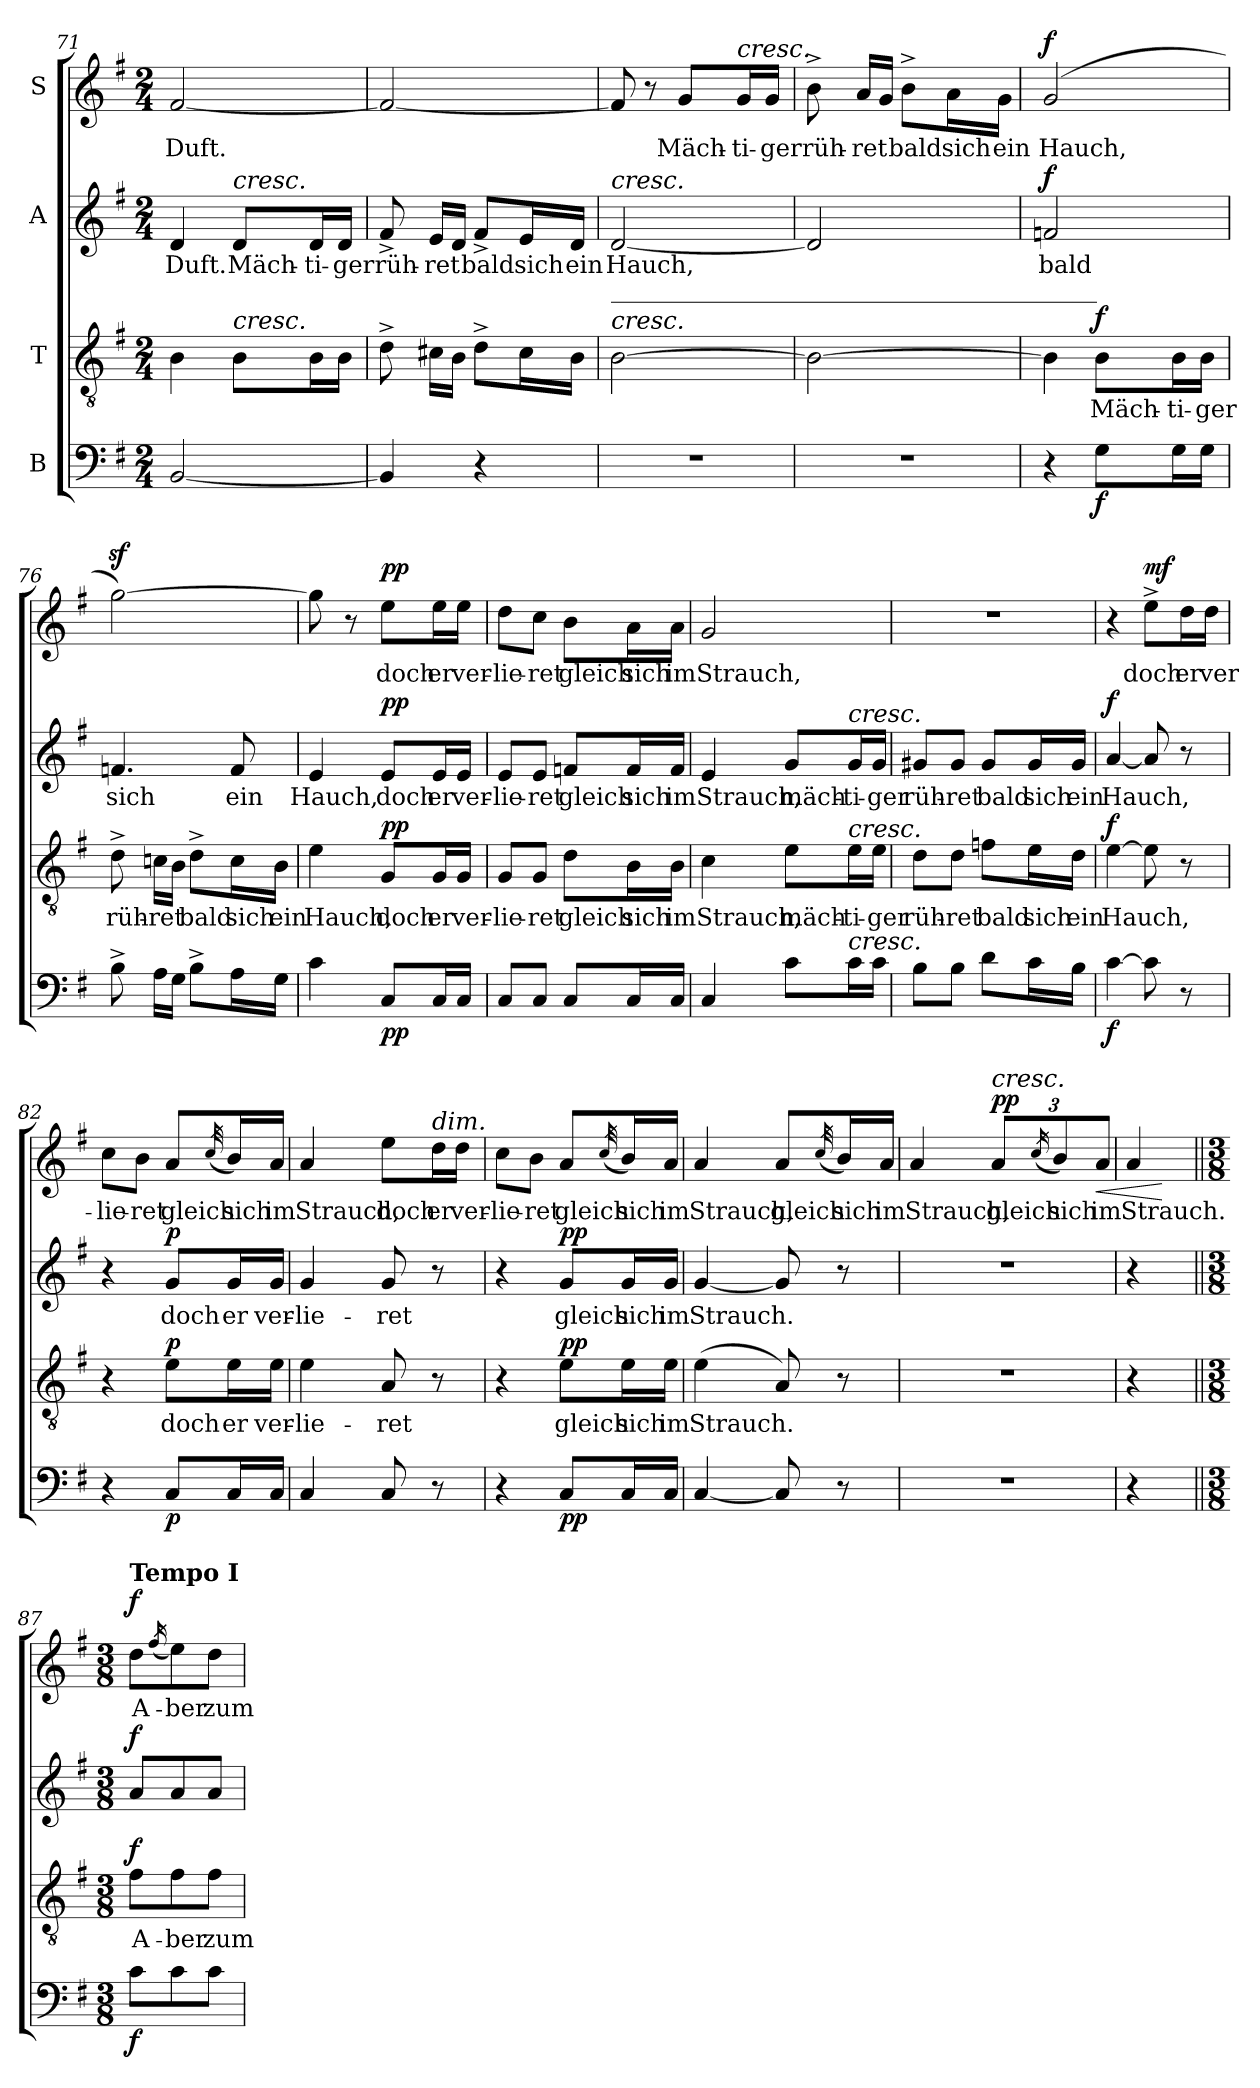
**kern	**dynam	**kern	**text	**dynam	**kern	**text	**dynam	**kern	**text	**dynam
*part4	*part4	*part3	*part3	*part3	*part2	*part2	*part2	*part1	*part1	*part1
*staff4	*staff4	*staff3	*staff3	*staff3	*staff2	*staff2	*staff2	*staff1	*staff1	*staff1
*I"B	*	*I"T	*	*	*I"A	*	*	*I"S	*	*
*clefF4	*	*clefGv2	*	*	*clefG2	*	*	*clefG2	*	*
*k[f#]	*	*k[f#]	*	*	*k[f#]	*	*	*k[f#]	*	*
*M2/4	*	*M2/4	*	*	*M2/4	*	*	*M2/4	*	*
=71	=71	=71	=71	=71	=71	=71	=71	=71	=71	=71
!	!	!	!	!	!	!LO:LY:b	!	!	!LO:LY:b	!
[2BB/	.	4B\	.	.	4d/	Duft.	.	[2f#/	Duft.	.
!	!	!	!	!	!LO:TX:a:i:t=cresc.	!	!	!	!	!
!	!	!LO:TX:a:i:t=cresc.	!	!	!	!	!	!	!	!
!	!	!	!	!	!	!LO:LY:b	!	!	!	!
.	.	8B\L	.	.	8d/L	Mäch-	.	.	.	.
!	!	!	!	!	!	!LO:LY:b	!	!	!	!
.	.	16B\L	.	.	16d/L	-ti-	.	.	.	.
!	!	!	!	!	!	!LO:LY:b	!	!	!	!
.	.	16B\JJ	.	.	16d/JJ	-ger	.	.	.	.
=72	=72	=72	=72	=72	=72	=72	=72	=72	=72	=72
!	!	!	!	!	!	!LO:LY:b	!	!	!	!
4BB/]	.	8d^\	.	.	8f#^/	rüh-	.	2f#/_	.	.
!	!	!	!	!	!	!LO:LY:b	!	!	!	!
.	.	16c#X\LL	.	.	16e/LL	-ret	.	.	.	.
.	.	16B\JJ	.	.	16d/JJ	.	.	.	.	.
!	!	!	!	!	!	!LO:LY:b	!	!	!	!
4r	.	8d^\L	.	.	8f#^/L	bald	.	.	.	.
!	!	!	!	!	!	!LO:LY:b	!	!	!	!
.	.	16c#\L	.	.	16e/L	sich	.	.	.	.
!	!	!	!	!	!	!LO:LY:b	!	!	!	!
.	.	16B\JJ	.	.	16d/JJ	ein	.	.	.	.
!!LO:PB:g=z
=73	=73	=73	=73	=73	=73	=73	=73	=73	=73	=73
!	!	!	!	!	!LO:TX:a:i:t=cresc.	!	!	!	!	!
!	!	!LO:TX:a:i:t=cresc.	!	!	!	!	!	!	!	!
!	!	!LO:TX:a:t=________________________________________	!	!	!	!	!	!	!	!
!	!	!	!	!	!	!LO:LY:b	!	!	!	!
2r	.	[2B\	.	.	[2d/	Hauch,	.	8f#/]	.	.
.	.	.	.	.	.	.	.	8r	.	.
!	!	!	!	!	!	!	!	!	!LO:LY:b	!
.	.	.	.	.	.	.	.	8g/L	Mäch-	.
!	!	!	!	!	!	!	!	!LO:TX:a:i:t=cresc.	!	!
!	!	!	!	!	!	!	!	!	!LO:LY:b	!
.	.	.	.	.	.	.	.	16g/L	-ti-	.
!	!	!	!	!	!	!	!	!	!LO:LY:b	!
.	.	.	.	.	.	.	.	16g/JJ	-ger	.
=74	=74	=74	=74	=74	=74	=74	=74	=74	=74	=74
!	!	!	!	!	!	!	!	!	!LO:LY:b	!
2r	.	2B\_	.	.	2d/]	.	.	8b^\	rüh-	.
!	!	!	!	!	!	!	!	!	!LO:LY:b	!
.	.	.	.	.	.	.	.	16a/LL	-ret	.
.	.	.	.	.	.	.	.	16g/JJ	.	.
!	!	!	!	!	!	!	!	!	!LO:LY:b	!
.	.	.	.	.	.	.	.	8b^\L	bald	.
!	!	!	!	!	!	!	!	!	!LO:LY:b	!
.	.	.	.	.	.	.	.	16a\L	sich	.
!	!	!	!	!	!	!	!	!	!LO:LY:b	!
.	.	.	.	.	.	.	.	16g\JJ	ein	.
=75	=75	=75	=75	=75	=75	=75	=75	=75	=75	=75
!	!	!	!	!	!	!LO:LY:b	!LO:DY:b	!	!LO:LY:b	!LO:DY:b
4r	.	4B\]	.	.	2fn/	bald	f	(>2g/	Hauch,	f
!	!LO:DY:b	!	!LO:LY:b	!LO:DY:b	!	!	!	!	!	!
8G\L	f	8B\L	Mäch-	f	.	.	.	.	.	.
!	!	!	!LO:LY:b	!	!	!	!	!	!	!
16G\L	.	16B\L	-ti-	.	.	.	.	.	.	.
!	!	!	!LO:LY:b	!	!	!	!	!	!	!
16G\JJ	.	16B\JJ	-ger	.	.	.	.	.	.	.
=76	=76	=76	=76	=76	=76	=76	=76	=76	=76	=76
!	!	!	!LO:LY:b	!	!	!LO:LY:b	!	!	!	!
8B^\	.	8d^\	rüh-	.	4.fn/	sich	.	[2ggz<\)	.	.
!	!	!	!LO:LY:b	!	!	!	!	!	!	!
16A\LL	.	16cn\LL	-ret	.	.	.	.	.	.	.
16G\JJ	.	16B\JJ	.	.	.	.	.	.	.	.
!	!	!	!LO:LY:b	!	!	!	!	!	!	!
8B^\L	.	8d^\L	bald	.	.	.	.	.	.	.
!	!	!	!LO:LY:b	!	!	!LO:LY:b	!	!	!	!
16A\L	.	16c\L	sich	.	8f/	ein	.	.	.	.
!	!	!	!LO:LY:b	!	!	!	!	!	!	!
16G\JJ	.	16B\JJ	ein	.	.	.	.	.	.	.
=77	=77	=77	=77	=77	=77	=77	=77	=77	=77	=77
!	!	!	!LO:LY:b	!	!	!LO:LY:b	!	!	!	!
4c\	.	4e\	Hauch,	.	4e/	Hauch,	.	8gg\]	.	.
.	.	.	.	.	.	.	.	8r	.	.
!	!LO:DY:b	!	!LO:LY:b	!LO:DY:b	!	!LO:LY:b	!LO:DY:b	!	!LO:LY:b	!LO:DY:b
8C/L	pp	8G/L	doch	pp	8e/L	doch	pp	8ee\L	doch	pp
!	!	!	!LO:LY:b	!	!	!LO:LY:b	!	!	!LO:LY:b	!
16C/L	.	16G/L	er	.	16e/L	er	.	16ee\L	er	.
!	!	!	!LO:LY:b	!	!	!LO:LY:b	!	!	!LO:LY:b	!
16C/JJ	.	16G/JJ	ver-	.	16e/JJ	ver-	.	16ee\JJ	ver-	.
!!LO:PB:g=z
=78	=78	=78	=78	=78	=78	=78	=78	=78	=78	=78
!	!	!	!LO:LY:b	!	!	!LO:LY:b	!	!	!LO:LY:b	!
8C/L	.	8G/L	-lie-	.	8e/L	-lie-	.	8dd\L	-lie-	.
!	!	!	!LO:LY:b	!	!	!LO:LY:b	!	!	!LO:LY:b	!
8C/J	.	8G/J	-ret	.	8e/J	-ret	.	8cc\J	-ret	.
!	!	!	!LO:LY:b	!	!	!LO:LY:b	!	!	!LO:LY:b	!
8C/L	.	8d\L	gleich	.	8fn/L	gleich	.	8b\L	gleich	.
!	!	!	!LO:LY:b	!	!	!LO:LY:b	!	!	!LO:LY:b	!
16C/L	.	16B\L	sich	.	16f/L	sich	.	16a\L	sich	.
!	!	!	!LO:LY:b	!	!	!LO:LY:b	!	!	!LO:LY:b	!
16C/JJ	.	16B\JJ	im	.	16f/JJ	im	.	16a\JJ	im	.
=79	=79	=79	=79	=79	=79	=79	=79	=79	=79	=79
!	!	!	!LO:LY:b	!	!	!LO:LY:b	!	!	!LO:LY:b	!
4C/	.	4c\	Strauch,	.	4e/	Strauch,	.	2g/	Strauch,	.
!	!	!	!LO:LY:b	!	!	!LO:LY:b	!	!	!	!
8c\L	.	8e\L	mäch-	.	8g/L	mäch-	.	.	.	.
!	!	!	!	!	!LO:TX:a:i:t=cresc.	!	!	!	!	!
!	!	!LO:TX:a:i:t=cresc.	!	!	!	!	!	!	!	!
!LO:TX:a:i:t=cresc.	!	!	!	!	!	!	!	!	!	!
!	!	!	!LO:LY:b	!	!	!LO:LY:b	!	!	!	!
16c\L	.	16e\L	-ti-	.	16g/L	-ti-	.	.	.	.
!	!	!	!LO:LY:b	!	!	!LO:LY:b	!	!	!	!
16c\JJ	.	16e\JJ	-ger	.	16g/JJ	-ger	.	.	.	.
=80	=80	=80	=80	=80	=80	=80	=80	=80	=80	=80
!	!	!	!LO:LY:b	!	!	!LO:LY:b	!	!	!	!
8B\L	.	8d\L	rüh-	.	8g#X/L	rüh-	.	2r	.	.
!	!	!	!LO:LY:b	!	!	!LO:LY:b	!	!	!	!
8B\J	.	8d\J	-ret	.	8g#/J	-ret	.	.	.	.
!	!	!	!LO:LY:b	!	!	!LO:LY:b	!	!	!	!
8d\L	.	8fn\L	bald	.	8g#/L	bald	.	.	.	.
!	!	!	!LO:LY:b	!	!	!LO:LY:b	!	!	!	!
16c\L	.	16e\L	sich	.	16g#/L	sich	.	.	.	.
!	!	!	!LO:LY:b	!	!	!LO:LY:b	!	!	!	!
16B\JJ	.	16d\JJ	ein	.	16g#/JJ	ein	.	.	.	.
=81	=81	=81	=81	=81	=81	=81	=81	=81	=81	=81
!	!LO:DY:b	!	!LO:LY:b	!LO:DY:b	!	!LO:LY:b	!LO:DY:b	!	!	!
[4c\	f	[4e\	Hauch,	f	[4a/	Hauch,	f	4r	.	.
!	!	!	!	!	!	!	!	!	!LO:LY:b	!LO:DY:b
8c\]	.	8e\]	.	.	8a/]	.	.	8ee^\L	doch	mf
!	!	!	!	!	!	!	!	!	!LO:LY:b	!
8r	.	8r	.	.	8r	.	.	16dd\L	er	.
!	!	!	!	!	!	!	!	!	!LO:LY:b	!
.	.	.	.	.	.	.	.	16dd\JJ	ver-	.
=82	=82	=82	=82	=82	=82	=82	=82	=82	=82	=82
!	!	!	!	!	!	!	!	!	!LO:LY:b	!
4r	.	4r	.	.	4r	.	.	8cc\L	-lie-	.
!	!	!	!	!	!	!	!	!	!LO:LY:b	!
.	.	.	.	.	.	.	.	8b\J	-ret	.
!	!LO:DY:b	!	!LO:LY:b	!LO:DY:b	!	!LO:LY:b	!LO:DY:b	!	!LO:LY:b	!
8C/L	p	8e\L	doch	p	8g/L	doch	p	8a/L	gleich	.
.	.	.	.	.	.	.	.	(<32qcc/	.	.
!	!	!	!LO:LY:b	!	!	!LO:LY:b	!	!	!LO:LY:b	!
16C/L	.	16e\L	er	.	16g/L	er	.	16b/L)	sich	.
!	!	!	!LO:LY:b	!	!	!LO:LY:b	!	!	!LO:LY:b	!
16C/JJ	.	16e\JJ	ver-	.	16g/JJ	ver-	.	16a/JJ	im	.
!!LO:LB:g=z
=83	=83	=83	=83	=83	=83	=83	=83	=83	=83	=83
!	!	!	!LO:LY:b	!	!	!LO:LY:b	!	!	!LO:LY:b	!
4C/	.	4e\	-lie-	.	4g/	-lie-	.	4a/	Strauch,	.
!	!	!	!LO:LY:b	!	!	!LO:LY:b	!	!	!LO:LY:b	!
8C/	.	8A/	-ret	.	8g/	-ret	.	8ee\L	doch	.
!	!	!	!	!	!	!	!	!LO:TX:a:i:t=dim.	!	!
!	!	!	!	!	!	!	!	!	!LO:LY:b	!
8r	.	8r	.	.	8r	.	.	16dd\L	er	.
!	!	!	!	!	!	!	!	!	!LO:LY:b	!
.	.	.	.	.	.	.	.	16dd\JJ	ver-	.
=84	=84	=84	=84	=84	=84	=84	=84	=84	=84	=84
!	!	!	!	!	!	!	!	!	!LO:LY:b	!
4r	.	4r	.	.	4r	.	.	8cc\L	-lie-	.
!	!	!	!	!	!	!	!	!	!LO:LY:b	!
.	.	.	.	.	.	.	.	8b\J	-ret	.
!	!LO:DY:b	!	!LO:LY:b	!LO:DY:b	!	!LO:LY:b	!LO:DY:b	!	!LO:LY:b	!
8C/L	pp	8e\L	gleich	pp	8g/L	gleich	pp	8a/L	gleich	.
.	.	.	.	.	.	.	.	(<32qcc/	.	.
!	!	!	!LO:LY:b	!	!	!LO:LY:b	!	!	!LO:LY:b	!
16C/L	.	16e\L	sich	.	16g/L	sich	.	16b/L)	sich	.
!	!	!	!LO:LY:b	!	!	!LO:LY:b	!	!	!LO:LY:b	!
16C/JJ	.	16e\JJ	im	.	16g/JJ	im	.	16a/JJ	im	.
=85	=85	=85	=85	=85	=85	=85	=85	=85	=85	=85
!	!	!	!LO:LY:b	!	!	!LO:LY:b	!	!	!LO:LY:b	!
[4C/	.	(>4e\	Strauch.	.	[4g/	Strauch.	.	4a/	Strauch,	.
!	!	!	!	!	!	!	!	!	!LO:LY:b	!
8C/]	.	8A/)	.	.	8g/]	.	.	8a/L	gleich	.
.	.	.	.	.	.	.	.	(<32qcc/	.	.
!	!	!	!	!	!	!	!	!	!LO:LY:b	!
8r	.	8r	.	.	8r	.	.	16b/L)	sich	.
!	!	!	!	!	!	!	!	!	!LO:LY:b	!
.	.	.	.	.	.	.	.	16a/JJ	im	.
=86	=86	=86	=86	=86	=86	=86	=86	=86	=86	=86
!	!	!	!	!	!	!	!	!	!LO:LY:b	!
2r	.	2r	.	.	2r	.	.	4a/	Strauch,	.
*	*	*	*	*	*	*	*	*Xbrackettup	*	*
!	!	!	!	!	!	!	!	!LO:TX:a:i:t=cresc.	!	!
!	!	!	!	!	!	!	!	!	!LO:LY:b	!LO:DY:b
.	.	.	.	.	.	.	.	12a/L	gleich	pp
.	.	.	.	.	.	.	.	(<16qcc/	.	.
!	!	!	!	!	!	!	!	!	!LO:LY:b	!
.	.	.	.	.	.	.	.	12b/)	sich	.
!	!	!	!	!	!	!	!	!	!LO:LY:b	!LO:HP:b
.	.	.	.	.	.	.	.	12a/J	im	<
=86X2	=86X2	=86X2	=86X2	=86X2	=86X2	=86X2	=86X2	=86X2	=86X2	=86X2
!	!	!	!	!	!	!	!	!	!LO:LY:b	!
4r	.	4r	.	.	4r	.	.	4a/	Strauch.	.
.	.	.	.	.	.	.	.	.	.	[
!!LO:LB:g=z
=87||	=87||	=87||	=87||	=87||	=87||	=87||	=87||	=87||	=87||	=87||
*M3/8	*	*M3/8	*	*	*M3/8	*	*	*M3/8	*	*
!	!	!	!	!	!	!	!	!LO:TX:a:B:t=Tempo I	!	!
!	!LO:DY:b	!	!LO:LY:b	!LO:DY:b	!	!	!LO:DY:b	!	!LO:LY:b	!LO:DY:b
8c\L	f	8f#\L	A-	f	8a/L	.	f	8dd\L	A-	f
.	.	.	.	.	.	.	.	(<16qff#/	.	.
!	!	!	!LO:LY:b	!	!	!	!	!	!LO:LY:b	!
8c\	.	8f#\	-ber	.	8a/	.	.	8ee\)	-ber	.
!	!	!	!LO:LY:b	!	!	!	!	!	!LO:LY:b	!
8c\J	.	8f#\J	zum	.	8a/J	.	.	8dd\J	zum	.
=	=	=	=	=	=	=	=	=	=	=
*-	*-	*-	*-	*-	*-	*-	*-	*-	*-	*-
